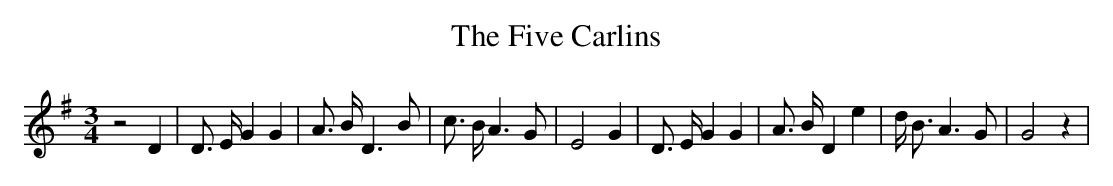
X:1
T:The Five Carlins
M:3/4
L:1/4
K:G
 z2 D| D3/4 E/4 G G| A3/4 B/4 D3/2 B/2| c3/4 B/4 A3/2 G/2| E2 G| D3/4 E/4 G G|\
 A3/4 B/4 D e| d/4 B3/4 A3/2 G/2| G2 z|
